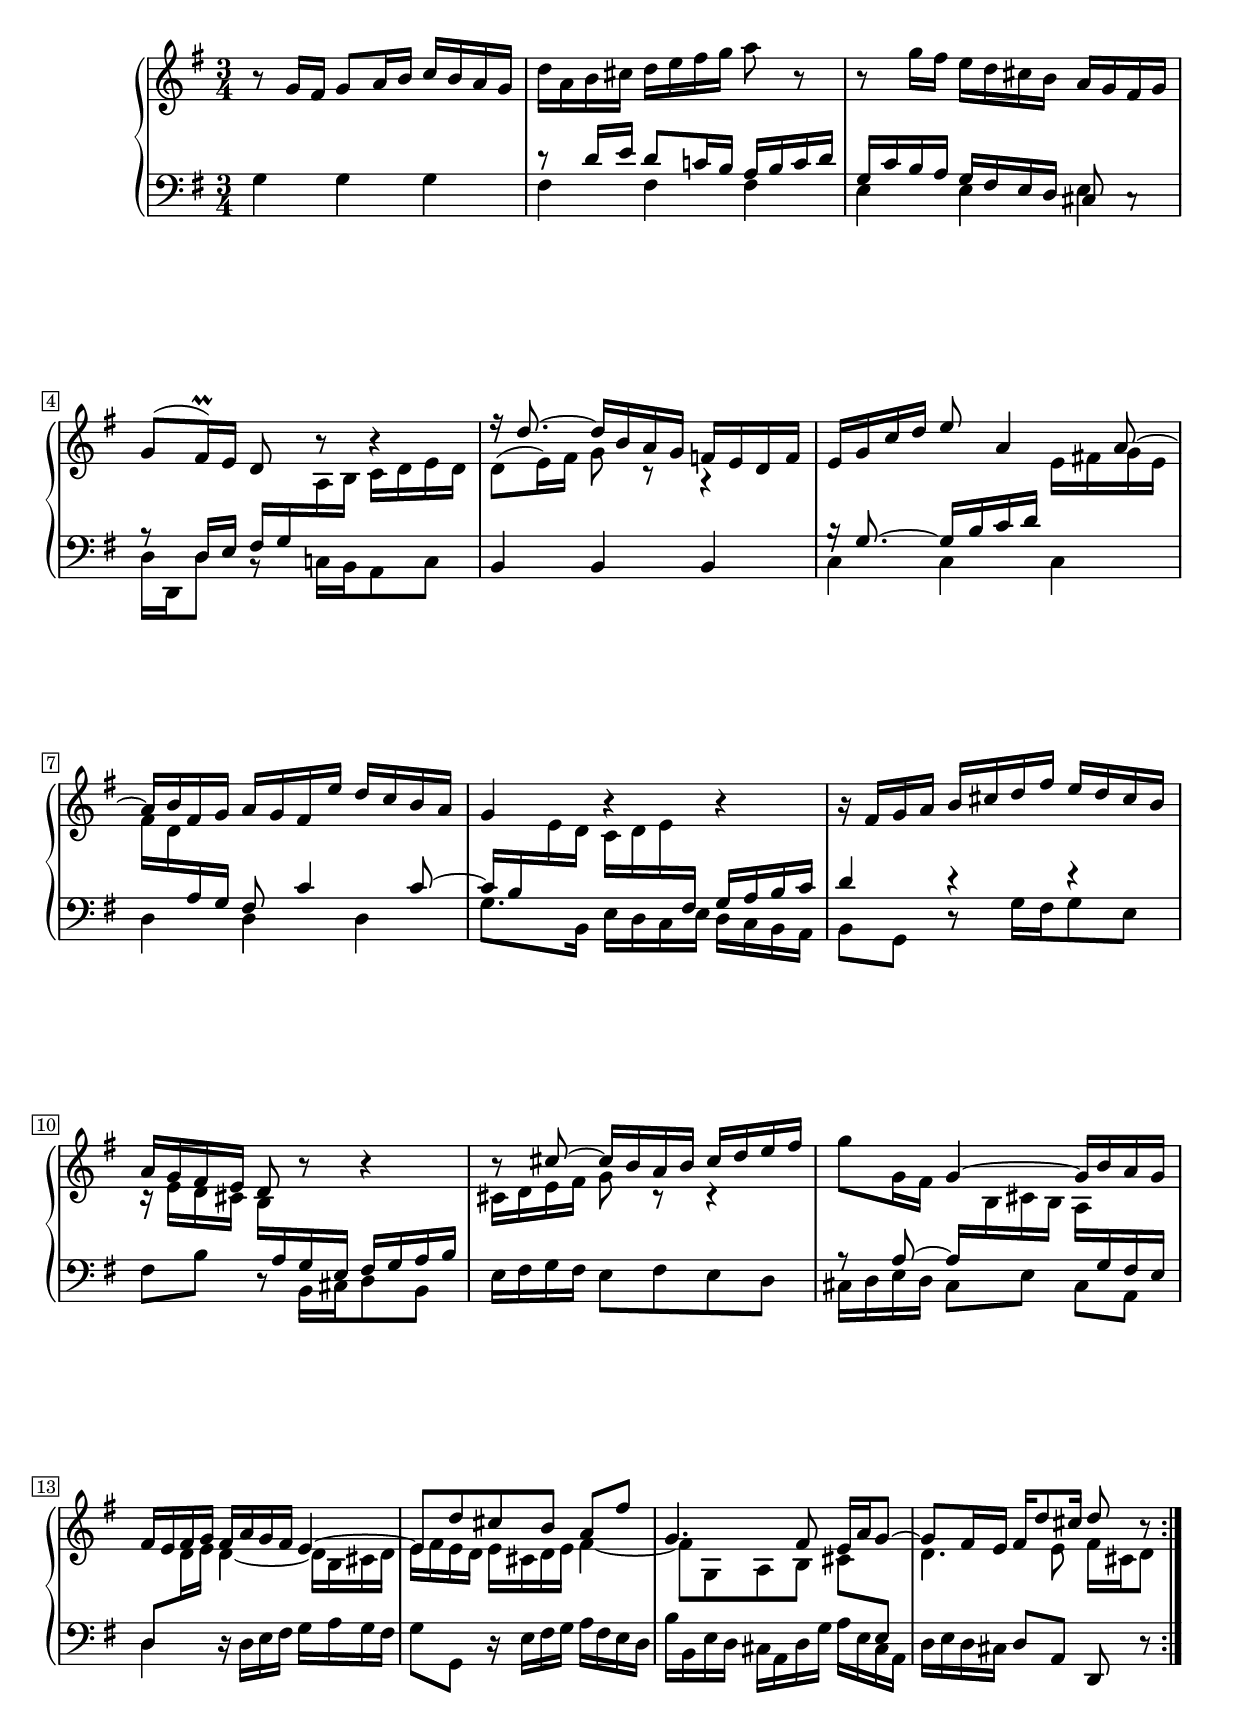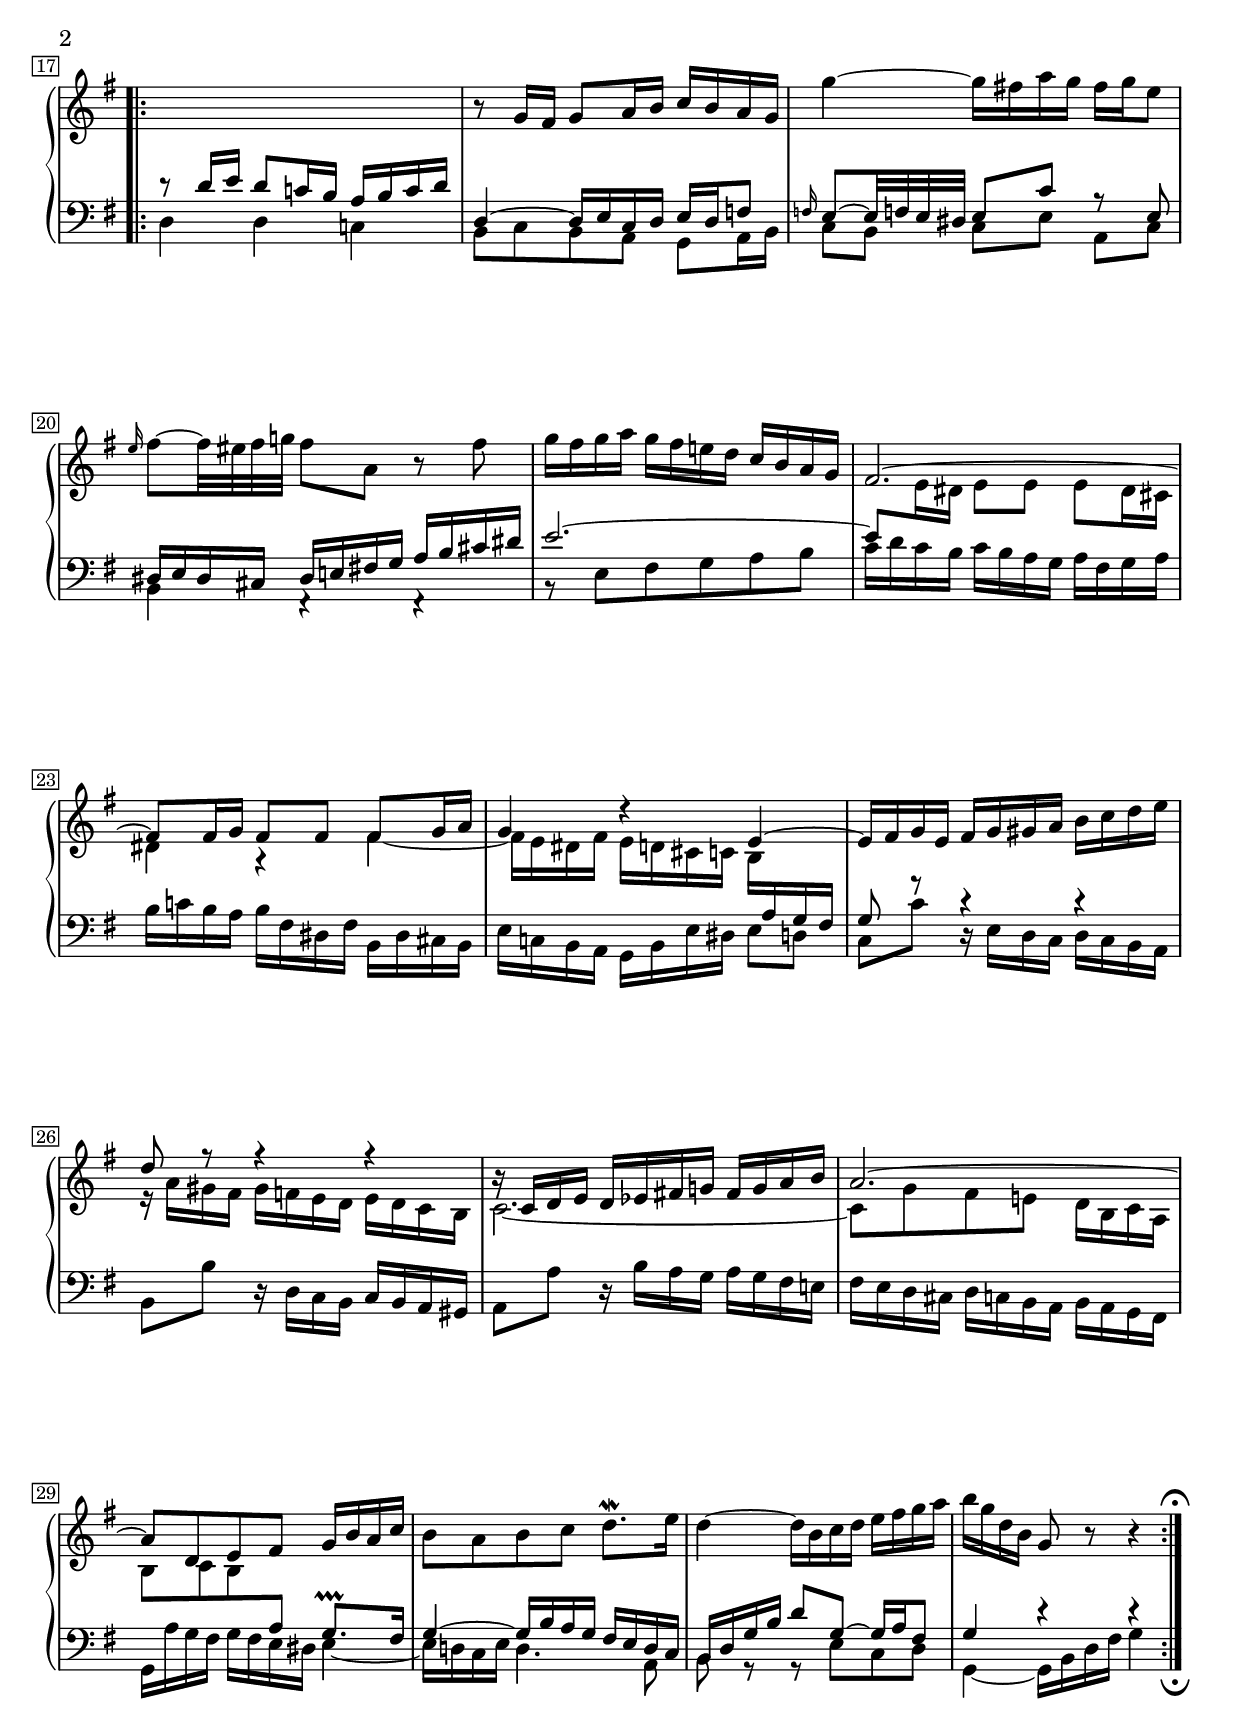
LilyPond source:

Global = {
  \key g \major
  \time 3/4
  \include "../global.ly"
}

staffLower = \change Staff = "lower"
staffUpper = \change Staff = "upper"

Sopran = \context Voice = "one" \relative c'' {
  \voiceOne
  \label #'VariatioXII
  \override MultiMeasureRest.staff-position = #0
  \override Rest.staff-position = #0
  \repeat volta 2 {
  %1
  | \stemNeutral\tieNeutral
    r8 g16[ fis] g8[ a16 b] c[ b a g]
  | d'[ a b cis] d[ e fis g] a8 r
  | r g16[ fis] e[ d cis b] a[ g fis g]
  | g8[( fis16^\prall) e] d8 r b'4\rest
  %5
  | \stemUp\tieUp
    f'16\rest d8.~ d16[ b a g] f[ e d f]
  | e[ g c d] e8 a,4 a8^~
  | a16[ b fis g] a[ g fis e'] d[ c b a]
  | g4 r4 r
  | r16 fis[ g a] b[ cis d fis] e[ d cis b]
  %10
  | a[ g fis e] d8 r r4
  | r8 cis'~ cis16[ b a b] cis[ d e fis]
  | \stemDown g8[ g,16 fis] \stemUp g4~ g16[ b a g]
  | fis[ e fis g] fis[ a g fis] e4~
  | e8[ d' cis b] a[ fis']
  %15
  | g,4. fis8 e16[ a g8~]
  | g8[ fis16 e] fis[ d'8 cis16] d8 r
  }
  \break
  \pageBreak
  \repeat volta 2 {
  | \stemNeutral s2.
  | r8 g,16[ fis] g8[ a16 b] c[ b a g]
  | g'4~ g16[ fis! a g] fis[ g e8]
  %20
  | \once\stemUp\grace e16 fis8~[ fis32 eis fis g!] fis8[ a,] r fis'
  | g16[ fis g a] g[ fis e d] c[ b a g]
  | fis2.~
  | fis8[ fis16 g] fis8[ fis] fis[ g16 a]
  | g4 d'\rest e,~
  %25
  | e16[ fis g e] fis[ g gis a] b[ c d e]
  | \stemUp d8 f\rest f4\rest f\rest
  | b,16\rest c,[ d e] d[ es fis! g] fis[ g a b]
  | a2.~
  | a8[ d, e fis] \stemNeutral g16[ b a c]
  %30
  | b8[ a b c] d8.^\mordent[ e16]
  | d4~ d16[ b c d] e[ fis g a]
  | b[ g d b] g8 r8 r4
    \override Score.TextMark.self-alignment-X = #CENTER
    \textEndMark \markup { \musicglyph "scripts.ufermata" }
  }
  \fine
}

Tenor = \context Voice = "three" \relative c' {
  \voiceThree
  \override MultiMeasureRest.staff-position = #0
  \override Rest.staff-position = #0
  \repeat volta 2 {
  %1
  | s2.
  | d8\rest d16[ e] d8[ c!16 b] a[ b c d]
  | g,16[ c b a] g[ fis e d] cis8 c\rest
  | a'\rest d,16[ e] fis[ g \staffUpper\stemDown a b] c[ d e d]
  %5
  | d8[( e16) fis] g8 c,\rest a4\rest
  | \staffLower\stemUp b16\rest g8.~ g16[ b c d] \staffUpper\stemDown e[ fis g e]
  | fis16[ d \staffLower\stemUp a g] fis8 c'4  c8~
  | c16[ b \staffUpper\stemDown e d] c[ d e \staffLower\stemUp fis,] g[ a b c]
  | d4 d\rest e\rest
  %10
  | \staffUpper\stemDown c16\rest e[ d cis] b[ \staffLower\stemUp a g e] fis[ g a b]
  | \staffUpper\stemDown cis[ d e fis] g8 c,\rest c4\rest
  | \staffLower\stemUp a8\rest a~ a16[ \staffUpper\stemDown b cis b] a[ \staffLower\stemUp g fis e]
  | d8[ \staffUpper\stemDown\tieDown d'16 e] d4~ d16[ b cis d]
  | e[ fis e d] e[ cis d e] fis4~
  %15
  | fis8[ g, a b] cis[ \staffLower\stemUp e,]
  | \staffUpper\stemDown d'4. e8 fis16[ cis d8]
  }
  \repeat volta 2 {
  | \staffLower\stemUp\tieUp d8\rest d16[ e] d8[ c!16 b] a[ b c d]
  | d,4~ d16[ e c d] e[ d f8]
  | \grace f16 e8~[ e32 f! e dis] e8[ c'] a8\rest e8
  %20
  | dis16[ e dis cis] dis[ e fis g] a[ b cis dis]
  | e2.~
  | e8[ \staffUpper\stemDown\tieDown e16 dis] e8[ e] e[ dis16 cis]
  | dis4 a\rest fis'~
  | fis16[ e dis fis] e[ d cis c] b[ \staffLower\stemUp a g fis]
  %25
  | g8 g'\rest c,4\rest c\rest
  | \staffUpper\stemDown e16\rest a[ gis fis] gis[ f e d] e[ d c b]
  | c2.~
  | c8[ g' fis e] d16[ b c a]
  | b8[ c b \staffLower\stemUp\tieUp a] g8.^\prallprall[ fis16]
  %30
  | g4~ g16[ b a g] fis[ e d c]
  | b[ d g b] d8[ g,~] g16[ a fis8]
  | g4 d'\rest d\rest
  }
  \fine
}

Bass = \context Voice = "four" \relative c' {
  \voiceFour
  \override MultiMeasureRest.staff-position = #0
  \override Rest.staff-position = #0
  \repeat volta 2 {
  %1
  | g4 g g
  | fis fis fis
  | e e e
  | d16[ d, d'8] b\rest c16[ b a8 c]
  %5
  | \stemUp b4 b b
  | \stemDown c c c
  | d d d
  | g8.[ b,16] e[ d c e] d[ c b a]
  | b8[ g] d'\rest g16[ fis g8 e]
  %10
  | fis[ b] d,\rest b16[ cis d8 b]
  | e16[ fis g fis] e8[ fis e d]
  | cis16[ d e d] cis8[ e] cis[ a]
  | d4 d16\rest d[ e fis] g[ a g fis]
  | g8[ g,] d'16\rest e[ fis g] a[ fis e d]
  %15
  | b'[ b, e d] cis[ a d g] a[ e cis a]
  | \stemNeutral d[ e d cis] d8[ a] d, d'\rest
  }
  \repeat volta 2 {
  | \stemDown d4 d c
  | b8[ c b a] g[ a16 b]
  | c8[ b] c[ e] a,[ c]
  %20
  | b4 f\rest f\rest
  | b8\rest e[ fis g a b]
  | c16[ d c b] c[ b a g] a[ fis g a]
  | b[ c b a] b[ fis dis fis] b,[ dis cis  b]
  | e[ c b a] g[ b e dis] e8[ d]
  %25
  | c[ c'] d,16\rest e[ d c] d[ c b a]
  | b8[ b'] d,16\rest d[ c b] c^[ b a gis]
  | a8[ a'] d,16\rest b'[ a g] a[ g fis e]
  | fis[ e d cis] d[ c b a] b[ a g fis]
  | g[ a' g fis] g[ fis e dis] e4~
  %30
  | e16[ d c e] d4. a8
  | b8 g\rest g\rest e'[ c d]
  | g,4~ g16[ b d fis] g4
    \tweak direction #DOWN
    \textEndMark \markup { \musicglyph "scripts.dfermata" }
  }
  \fine
}

\score {
  \new PianoStaff
  <<
    \accidentalStyle Score.piano
    \context Staff = "upper" <<
      \set Staff.midiInstrument = #"acoustic grand"
      \Global
      \clef treble
      \Sopran
    >>
    \context Staff = "lower" <<
      \set Staff.midiInstrument = #"acoustic grand"
      \Global
      \clef bass
      \Tenor
      \Bass
    >>
  >>
  \header {
    composer = ##f % "Johann Sebastian Bach"
    opus = ##f % "BWV 988"
    title = \markup { \smallCaps "Variatio 12" }
    subtitle = \markup { "Canone alla Quarta" }
    subsubtitle = ##f
  }
  \layout {
    \context {
      \PianoStaff
      % More space between staves in the same PianoStaff
      \override StaffGrouper.staff-staff-spacing.minimum-distance = 11
    }
  }
  \midi { \tempo 4=94 }
}
